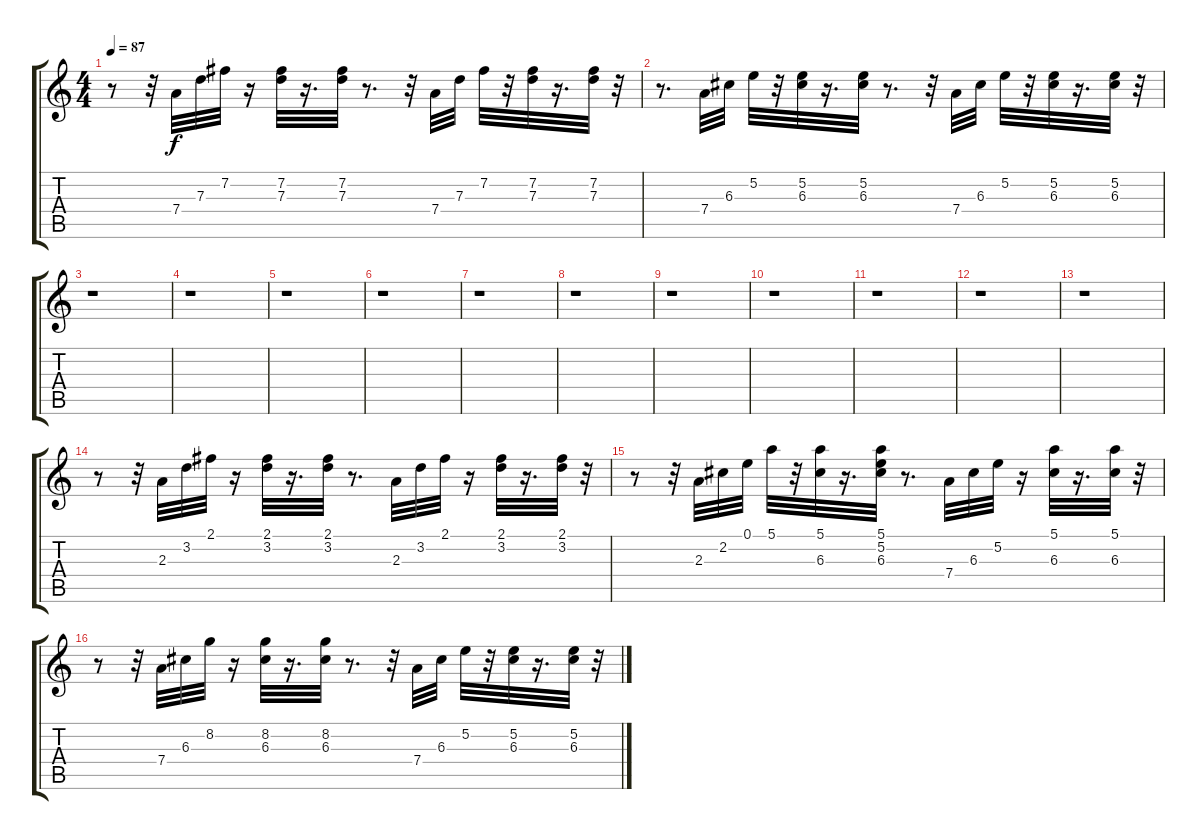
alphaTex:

\track "" {instrument acousticguitarnylon}
\staff {score tabs}
\tuning (E4 B3 G3 D3 A2 E2) {hide}
\ts (4 4)
\tempo 87
\clef g2
\ks c
r.8{dy f} r.32 7.4.32 7.3.32 7.2.32 r.16 (7.2 7.3).32 r.16{d} (7.2 7.3).32 r.8{d} r.32 7.4.32 7.3.32 7.2.32 r.32 (7.2 7.3).32 r.16{d} (7.2 7.3).32 r.32 |
r.8{d} 7.4.32 6.3.32 5.2.32 r.32 (5.2 6.3).32 r.16{d} (5.2 6.3).32 r.8{d} r.32 7.4.32 6.3.32 5.2.32 r.32 (5.2 6.3).32 r.16{d} (5.2 6.3).32 r.32 |
r.1 |
r.1 |
r.1 |
r.1 |
r.1 |
r.1 |
r.1 |
r.1 |
r.1 |
r.1 |
r.1 |
r.8 r.32 2.3.32 3.2.32 2.1.32 r.16 (2.1 3.2).32 r.16{d} (2.1 3.2).32 r.8{d} 2.3.32 3.2.32 2.1.32 r.16 (2.1 3.2).32 r.16{d} (2.1 3.2).32 r.32 |
r.8 r.32 2.3.32 2.2.32 0.1.32 5.1.32 r.32 (5.1 6.3).32 r.16{d} (5.1 5.2 6.3).32 r.8{d} 7.4.32 6.3.32 5.2.32 r.16 (5.1 6.3).32 r.16{d} (5.1 6.3).32 r.32 |
r.8 r.32 7.4.32 6.3.32 8.2.32 r.16 (8.2 6.3).32 r.16{d} (8.2 6.3).32 r.8{d} r.32 7.4.32 6.3.32 5.2.32 r.32 (5.2 6.3).32 r.16{d} (5.2 6.3).32 r.32
